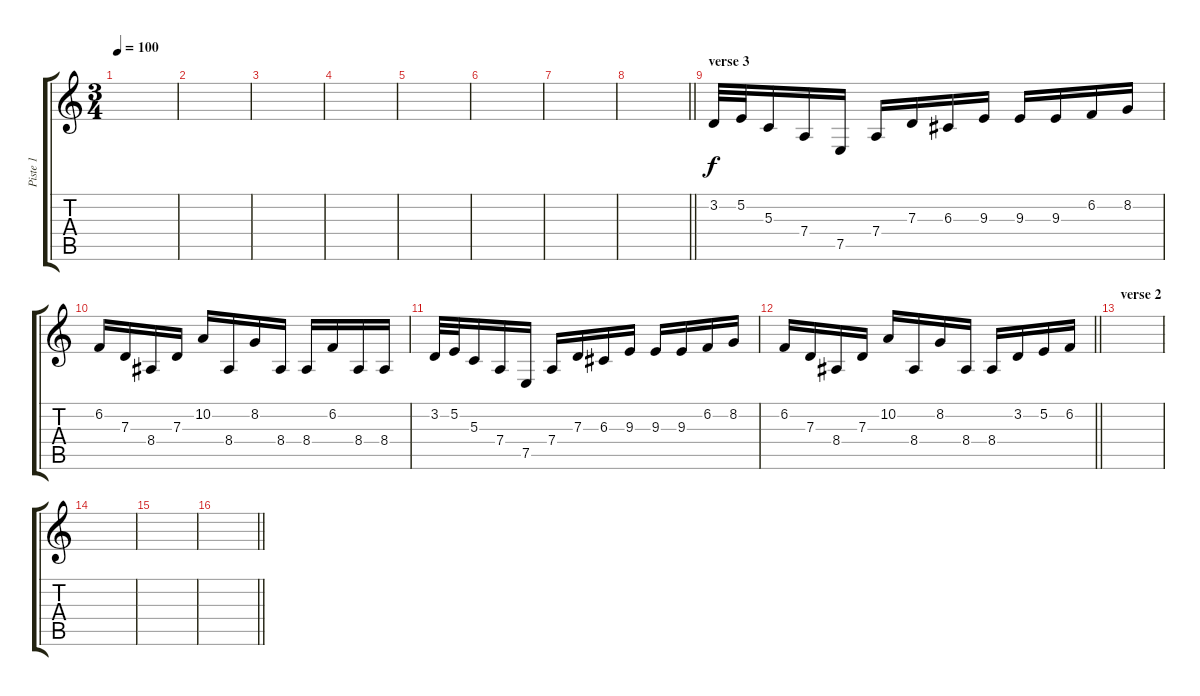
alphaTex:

\track ("Piste 1" "Piste 1") {instrument churchorgan}
\staff {score tabs}
\tuning (E4 B3 G3 D3 A2 E2) {hide}
\ts (3 4)
\tempo 100
\clef g2
\ks c
|
|
|
|
|
|
|
\barLineRight lightlight
|
\section ("" "verse 3")
3.2.32{volume 16 instrument harpsichord} 5.2.32 5.3.16 7.4.16 7.5.16 7.4.16 7.3.16 6.3.16 9.3.16 9.3.16 9.3.16 6.2.16 8.2.16 |
6.2.16 7.3.16 8.4.16 7.3.16 10.2.16 8.4.16 8.2.16 8.4.16 8.4.16 6.2.16 8.4.16 8.4.16 |
3.2.32 5.2.32 5.3.16 7.4.16 7.5.16 7.4.16 7.3.16 6.3.16 9.3.16 9.3.16 9.3.16 6.2.16 8.2.16 |
\barLineRight lightlight
6.2.16 7.3.16 8.4.16 7.3.16 10.2.16 8.4.16 8.2.16 8.4.16 8.4.16 3.2.16 5.2.16 6.2.16 |
\section ("" "verse 2")
|
|
|
\barLineRight lightlight
